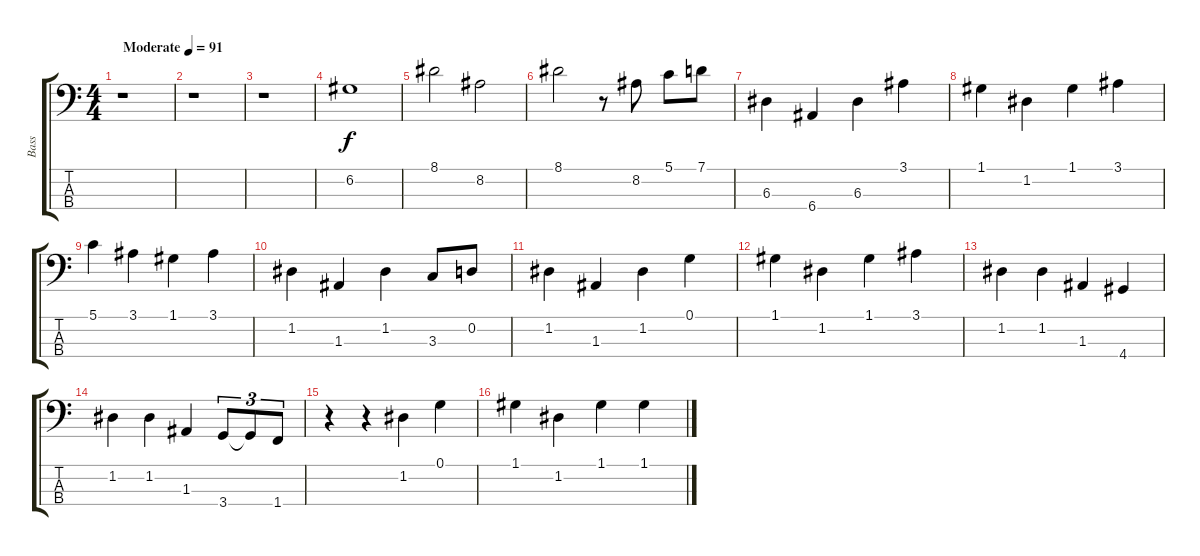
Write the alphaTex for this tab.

\track ("Bass" "Bass") {instrument electricbassfinger}
\staff {score tabs}
\tuning (G2 D2 A1 E1) {hide}
\ts (4 4)
\tempo (91 "Moderate")
\clef f4
\ks c
r.1{dy f instrument electricbassfinger} |
r.1 |
r.1 |
6.2.1 |
8.1.2 8.2.2 |
8.1.2 r.8 8.2.8 5.1.8 7.1.8 |
6.3.4 6.4.4 6.3.4 3.1.4 |
1.1.4 1.2.4 1.1.4 3.1.4 |
5.1.4 3.1.4 1.1.4 3.1.4 |
1.2.4 1.3.4 1.2.4 3.3.8 0.2.8 |
1.2.4 1.3.4 1.2.4 0.1.4 |
1.1.4 1.2.4 1.1.4 3.1.4 |
1.2.4 1.2.4 1.3.4 4.4.4 |
1.2.4 1.2.4 1.3.4 3.4.8{tu (3 2)} 3.4{t}.8{tu (3 2)} 1.4.8{tu (3 2)} |
r.4 r.4 1.2.4 0.1.4 |
1.1.4 1.2.4 1.1.4 1.1.4
